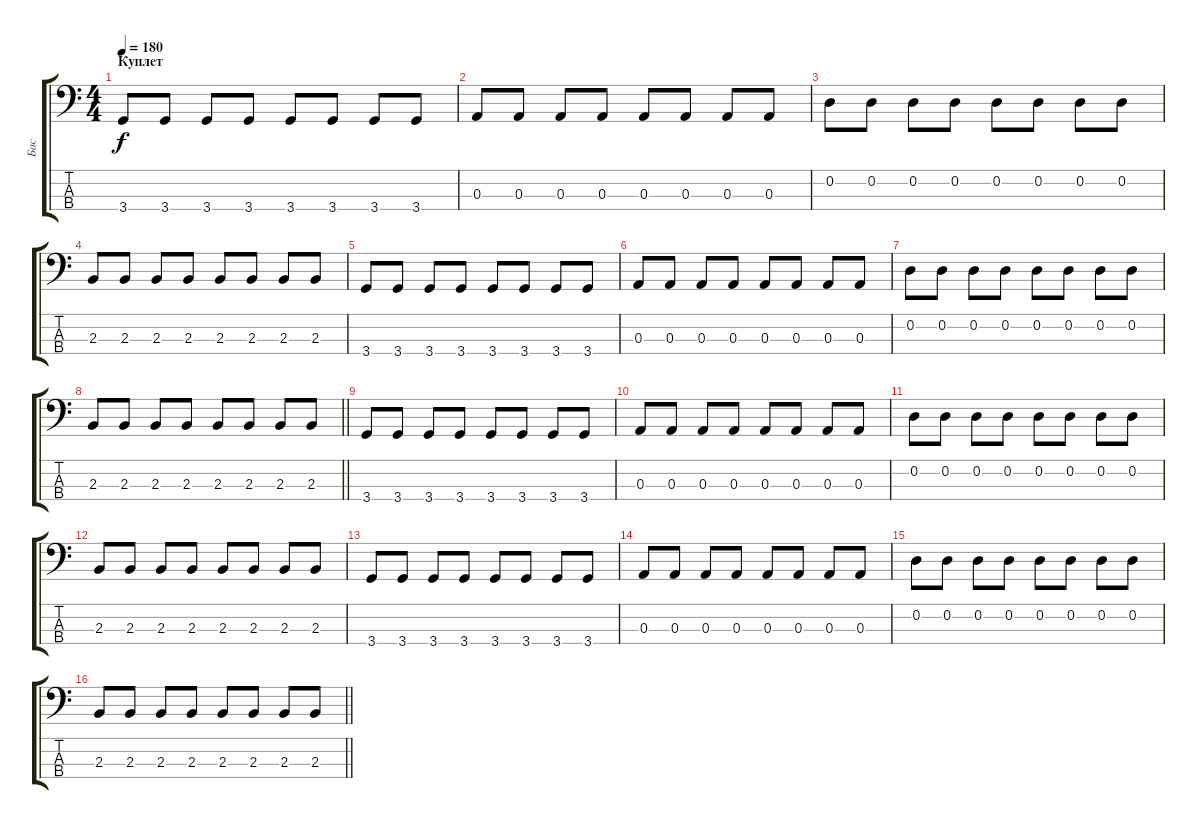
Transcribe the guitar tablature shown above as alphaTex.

\track ("Бас" "Бас") {instrument electricbassfinger}
\staff {score tabs}
\tuning (G2 D2 A1 E1) {hide}
\ts (4 4)
\section ("" "Куплет")
\tempo 180
\clef f4
\ks c
3.4.8{dy f} 3.4.8 3.4.8 3.4.8 3.4.8 3.4.8 3.4.8 3.4.8 |
0.3.8 0.3.8 0.3.8 0.3.8 0.3.8 0.3.8 0.3.8 0.3.8 |
0.2.8 0.2.8 0.2.8 0.2.8 0.2.8 0.2.8 0.2.8 0.2.8 |
2.3.8 2.3.8 2.3.8 2.3.8 2.3.8 2.3.8 2.3.8 2.3.8 |
3.4.8 3.4.8 3.4.8 3.4.8 3.4.8 3.4.8 3.4.8 3.4.8 |
0.3.8 0.3.8 0.3.8 0.3.8 0.3.8 0.3.8 0.3.8 0.3.8 |
0.2.8 0.2.8 0.2.8 0.2.8 0.2.8 0.2.8 0.2.8 0.2.8 |
\barLineRight lightlight
2.3.8 2.3.8 2.3.8 2.3.8 2.3.8 2.3.8 2.3.8 2.3.8 |
\section ("" "")
3.4.8 3.4.8 3.4.8 3.4.8 3.4.8 3.4.8 3.4.8 3.4.8 |
0.3.8 0.3.8 0.3.8 0.3.8 0.3.8 0.3.8 0.3.8 0.3.8 |
0.2.8 0.2.8 0.2.8 0.2.8 0.2.8 0.2.8 0.2.8 0.2.8 |
2.3.8 2.3.8 2.3.8 2.3.8 2.3.8 2.3.8 2.3.8 2.3.8 |
3.4.8 3.4.8 3.4.8 3.4.8 3.4.8 3.4.8 3.4.8 3.4.8 |
0.3.8 0.3.8 0.3.8 0.3.8 0.3.8 0.3.8 0.3.8 0.3.8 |
0.2.8 0.2.8 0.2.8 0.2.8 0.2.8 0.2.8 0.2.8 0.2.8 |
\barLineRight lightlight
2.3.8 2.3.8 2.3.8 2.3.8 2.3.8 2.3.8 2.3.8 2.3.8
